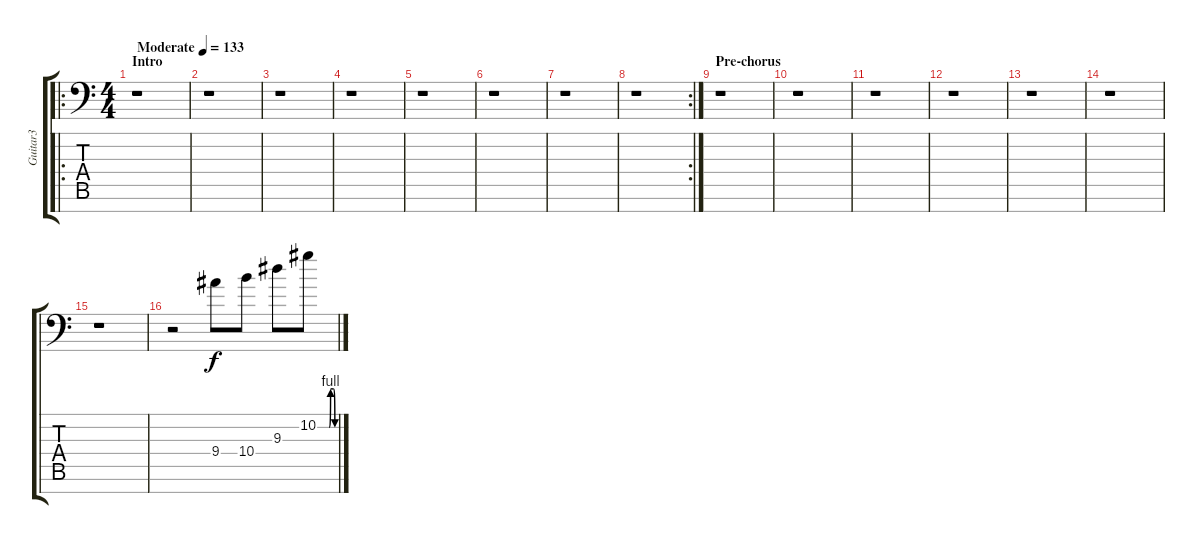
\track ("Guitar3" "Guitar3") {instrument overdrivenguitar}
\staff {score tabs}
\tuning (Eb4 Bb3 Gb3 Db3 Ab2 Eb2 Ab1) {hide}
\ro
\ts (4 4)
\section ("" "Intro")
\tempo (133 "Moderate")
\clef f4
\ks c
r.1{dy f instrument overdrivenguitar} |
r.1 |
r.1 |
r.1 |
r.1 |
r.1 |
r.1 |
\rc 2
r.1 |
\section ("" "Pre-chorus")
r.1 |
r.1 |
r.1 |
r.1 |
r.1 |
r.1 |
r.1 |
r.2 9.4.8 10.4.8 9.3.8 10.2{be (custom 0 0 30 0 40 0 45 4 55 4 60 0)}.8
